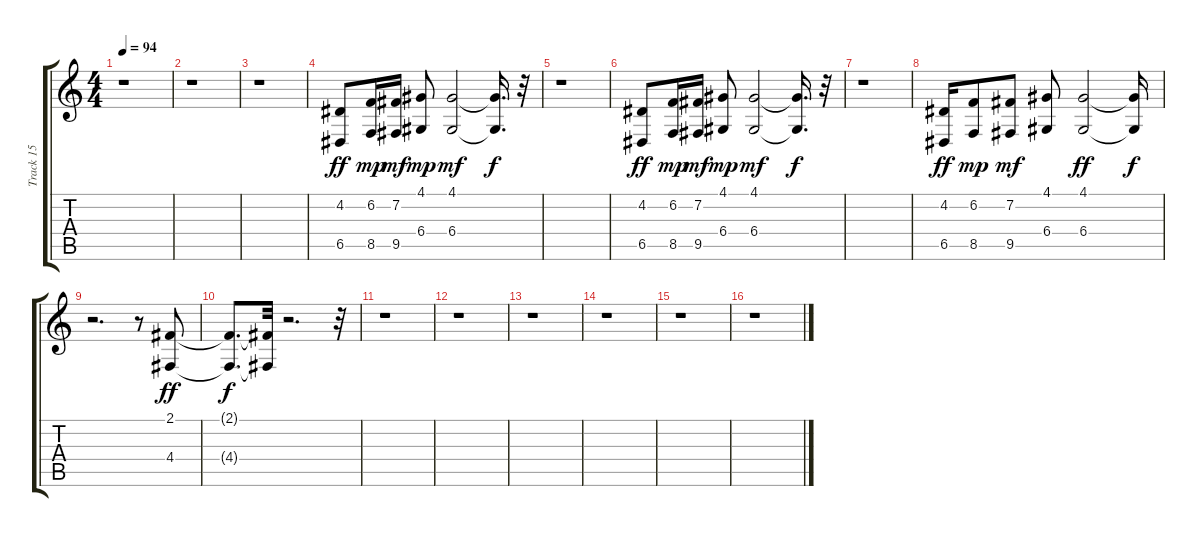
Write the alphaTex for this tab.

\track ("Track 15" "Track 15") {instrument voiceoohs}
\staff {score tabs}
\tuning (E4 B3 G3 D3 A2 E2) {hide}
\ts (4 4)
\tempo 94
\clef g2
\ks c
r.1{dy ff} |
r.1 |
r.1 |
(4.2 6.5).8 (6.2 8.5).16{dy mp} (7.2 9.5).16{dy mf} (4.1 6.4).8{dy mp} (4.1 6.4).2{dy mf} (4.1{t} 6.4{t}).16{d dy f} r.32 |
r.1 |
(4.2 6.5).8{dy ff} (6.2 8.5).16{dy mp} (7.2 9.5).16{dy mf} (4.1 6.4).8{dy mp} (4.1 6.4).2{dy mf} (4.1{t} 6.4{t}).16{d dy f} r.32 |
r.1 |
(4.2 6.5).16{dy ff} (6.2 8.5).8{dy mp} (7.2 9.5).8{dy mf} (4.1 6.4).8 (4.1 6.4).2{dy ff} (4.1{t} 6.4{t}).16{dy f} |
r.2{d} r.8 (2.1 4.4).8{dy ff} |
(2.1{t} 4.4{t}).8{d dy f} (2.1{t} 4.4{t}).32 r.2{d} r.32 |
r.1 |
r.1 |
r.1 |
r.1 |
r.1 |
r.1
